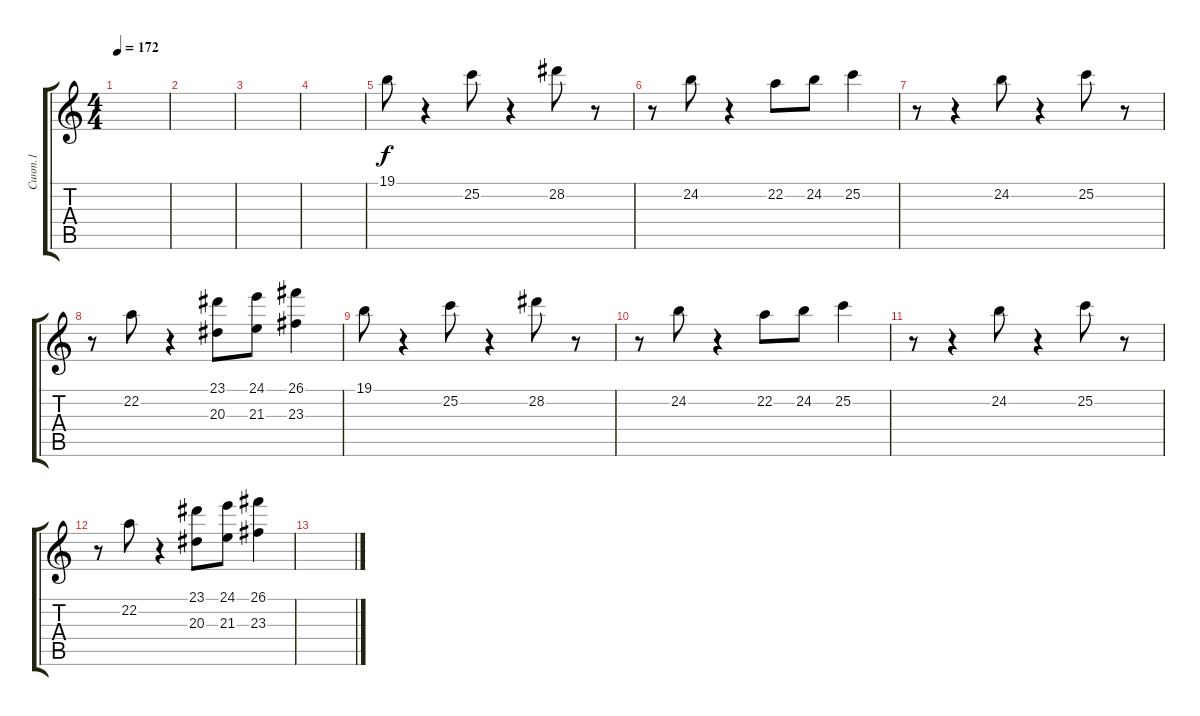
\track ("Синт.1" "Синт.1") {instrument tubularbells}
\staff {score tabs}
\tuning (E4 B3 G3 D3 A2 E2) {hide}
\ts (4 4)
\tempo 172
\clef g2
\ks c
|
|
|
|
19.1.8{dy f volume 7 balance 8 instrument orchestrahit} r.4 25.2.8 r.4 28.2.8 r.8 |
r.8 24.2.8 r.4 22.2.8 24.2.8 25.2.4 |
r.8 r.4 24.2.8 r.4 25.2.8 r.8 |
r.8 22.2.8 r.4 (23.1 20.3).8 (24.1 21.3).8 (26.1 23.3).4 |
19.1.8 r.4 25.2.8 r.4 28.2.8 r.8 |
r.8 24.2.8 r.4 22.2.8 24.2.8 25.2.4 |
r.8 r.4 24.2.8 r.4 25.2.8 r.8 |
r.8 22.2.8 r.4 (23.1 20.3).8 (24.1 21.3).8 (26.1 23.3).4 |
\section ("" "")
